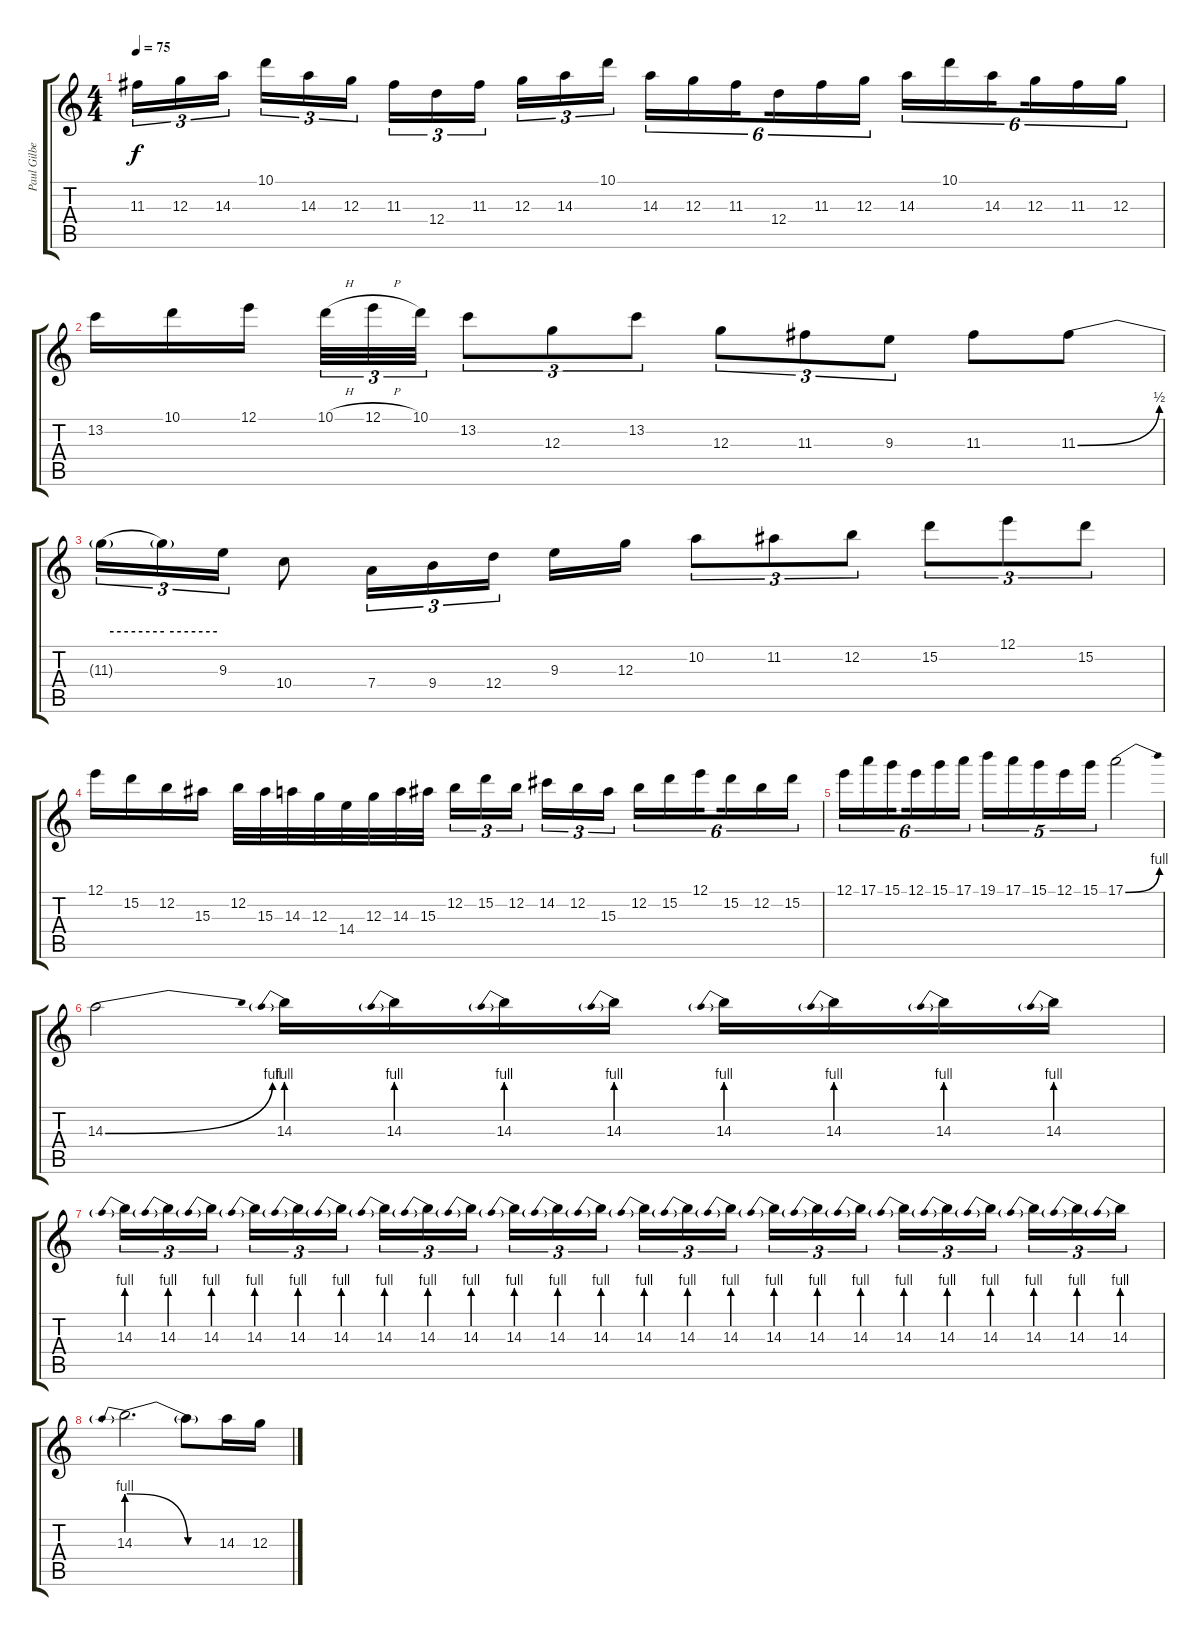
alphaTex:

\track ("Paul Gilbert" "Paul Gilbe") {instrument overdrivenguitar}
\staff {score tabs}
\tuning (E4 B3 G3 D3 A2 E2) {hide}
\ts (4 4)
\tempo 75
\clef g2
\ks c
11.3.16{tu (3 2) dy f} 12.3.16{tu (3 2)} 14.3.16{tu (3 2) beam splitsecondary} 10.1.16{tu (3 2)} 14.3.16{tu (3 2)} 12.3.16{tu (3 2)} 11.3.16{tu (3 2)} 12.4.16{tu (3 2)} 11.3.16{tu (3 2) beam splitsecondary} 12.3.16{tu (3 2)} 14.3.16{tu (3 2)} 10.1.16{tu (3 2)} 14.3.16{tu (6 4)} 12.3.16{tu (6 4)} 11.3.16{tu (6 4) beam splitsecondary} 12.4.16{tu (6 4)} 11.3.16{tu (6 4)} 12.3.16{tu (6 4)} 14.3.16{tu (6 4)} 10.1.16{tu (6 4)} 14.3.16{tu (6 4) beam splitsecondary} 12.3.16{tu (6 4)} 11.3.16{tu (6 4)} 12.3.16{tu (6 4)} |
13.2.16 10.1.16 12.1.16{beam splitsecondary} 10.1{h}.32{tu (3 2)} 12.1{h}.32{tu (3 2)} 10.1.32{tu (3 2)} 13.2.8{tu (3 2)} 12.3.8{tu (3 2)} 13.2.8{tu (3 2)} 12.3.8{tu (3 2)} 11.3.8{tu (3 2)} 9.3.8{tu (3 2)} 11.3.8 11.3{be (bend 0 0 60 2)}.8 |
11.3{be (hold 0 2 60 2) t}.16{tu (3 2)} 11.3{be (hold 0 2 60 2) t}.16{tu (3 2)} 9.3.16{tu (3 2)} 10.4.8 7.4.16{tu (3 2)} 9.4.16{tu (3 2)} 12.4.16{tu (3 2) beam splitsecondary} 9.3.16 12.3.16 10.2.8{tu (3 2)} 11.2.8{tu (3 2)} 12.2.8{tu (3 2)} 15.2.8{tu (3 2)} 12.1.8{tu (3 2)} 15.2.8{tu (3 2)} |
12.1.16 15.2.16 12.2.16 15.3.16 12.2.32 15.3.32 14.3.32 12.3.32 14.4.32 12.3.32 14.3.32 15.3.32 12.2.16{tu (3 2)} 15.2.16{tu (3 2)} 12.2.16{tu (3 2) beam splitsecondary} 14.2.16{tu (3 2)} 12.2.16{tu (3 2)} 15.3.16{tu (3 2)} 12.2.16{tu (6 4)} 15.2.16{tu (6 4)} 12.1.16{tu (6 4) beam splitsecondary} 15.2.16{tu (6 4)} 12.2.16{tu (6 4)} 15.2.16{tu (6 4)} |
12.1.16{tu (6 4)} 17.1.16{tu (6 4)} 15.1.16{tu (6 4) beam splitsecondary} 12.1.16{tu (6 4)} 15.1.16{tu (6 4)} 17.1.16{tu (6 4)} 19.1.16{tu (5 4)} 17.1.16{tu (5 4)} 15.1.16{tu (5 4)} 12.1.16{tu (5 4)} 15.1.16{tu (5 4)} 17.1{be (bend 0 0 60 4)}.2 |
14.3{be (bend 0 0 60 4)}.2 14.3{be (prebend 0 4 60 4)}.16 14.3{be (prebend 0 4 60 4)}.16 14.3{be (prebend 0 4 60 4)}.16 14.3{be (prebend 0 4 60 4)}.16 14.3{be (prebend 0 4 60 4)}.16 14.3{be (prebend 0 4 60 4)}.16 14.3{be (prebend 0 4 60 4)}.16 14.3{be (prebend 0 4 60 4)}.16 |
14.3{be (prebend 0 4 60 4)}.16{tu (3 2)} 14.3{be (prebend 0 4 60 4)}.16{tu (3 2)} 14.3{be (prebend 0 4 60 4)}.16{tu (3 2) beam splitsecondary} 14.3{be (prebend 0 4 60 4)}.16{tu (3 2)} 14.3{be (prebend 0 4 60 4)}.16{tu (3 2)} 14.3{be (prebend 0 4 60 4)}.16{tu (3 2)} 14.3{be (prebend 0 4 60 4)}.16{tu (3 2)} 14.3{be (prebend 0 4 60 4)}.16{tu (3 2)} 14.3{be (prebend 0 4 60 4)}.16{tu (3 2) beam splitsecondary} 14.3{be (prebend 0 4 60 4)}.16{tu (3 2)} 14.3{be (prebend 0 4 60 4)}.16{tu (3 2)} 14.3{be (prebend 0 4 60 4)}.16{tu (3 2)} 14.3{be (prebend 0 4 60 4)}.16{tu (3 2)} 14.3{be (prebend 0 4 60 4)}.16{tu (3 2)} 14.3{be (prebend 0 4 60 4)}.16{tu (3 2) beam splitsecondary} 14.3{be (prebend 0 4 60 4)}.16{tu (3 2)} 14.3{be (prebend 0 4 60 4)}.16{tu (3 2)} 14.3{be (prebend 0 4 60 4)}.16{tu (3 2)} 14.3{be (prebend 0 4 60 4)}.16{tu (3 2)} 14.3{be (prebend 0 4 60 4)}.16{tu (3 2)} 14.3{be (prebend 0 4 60 4)}.16{tu (3 2) beam splitsecondary} 14.3{be (prebend 0 4 60 4)}.16{tu (3 2)} 14.3{be (prebend 0 4 60 4)}.16{tu (3 2)} 14.3{be (prebend 0 4 60 4)}.16{tu (3 2)} |
14.3{be (prebendrelease 0 4 60 0)}.2{d} 14.3{be (hold 0 0 60 0) t}.8 14.3.16 12.3.16
